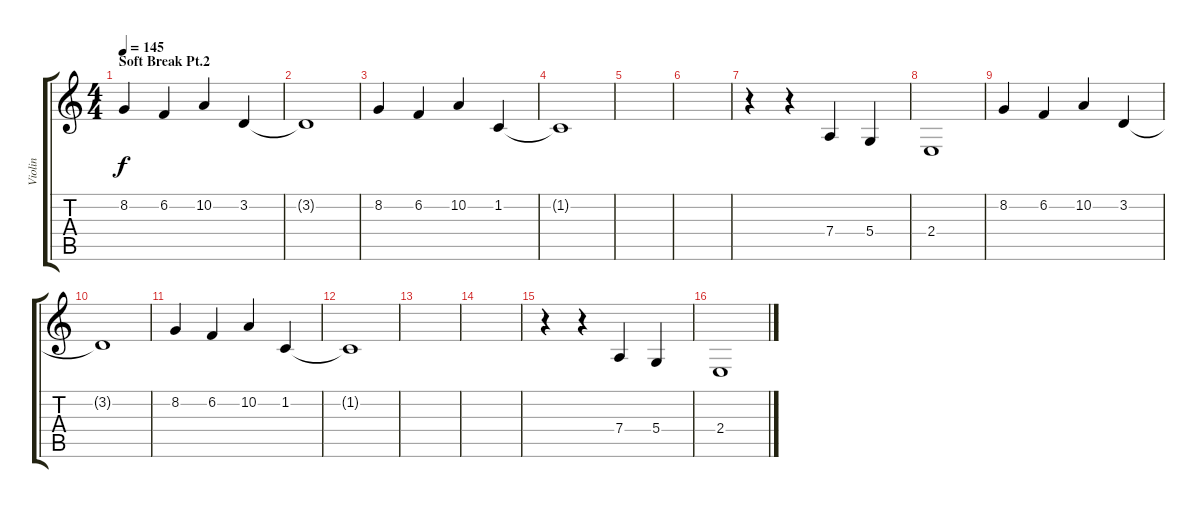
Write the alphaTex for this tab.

\track ("Violin" "Violin") {instrument violin}
\staff {score tabs}
\tuning (E4 B3 G3 D3 A2 D2) {hide}
\ts (4 4)
\section ("" "Soft Break Pt.2")
\tempo 145
\clef g2
\ks c
8.2.4{dy f} 6.2.4 10.2.4 3.2.4 |
3.2{t}.1 |
8.2.4 6.2.4 10.2.4 1.2.4 |
1.2{t}.1 |
|
|
r.4 r.4 7.4.4 5.4.4 |
2.4.1 |
8.2.4 6.2.4 10.2.4 3.2.4 |
3.2{t}.1 |
8.2.4 6.2.4 10.2.4 1.2.4 |
1.2{t}.1 |
|
|
r.4 r.4 7.4.4 5.4.4 |
2.4.1
